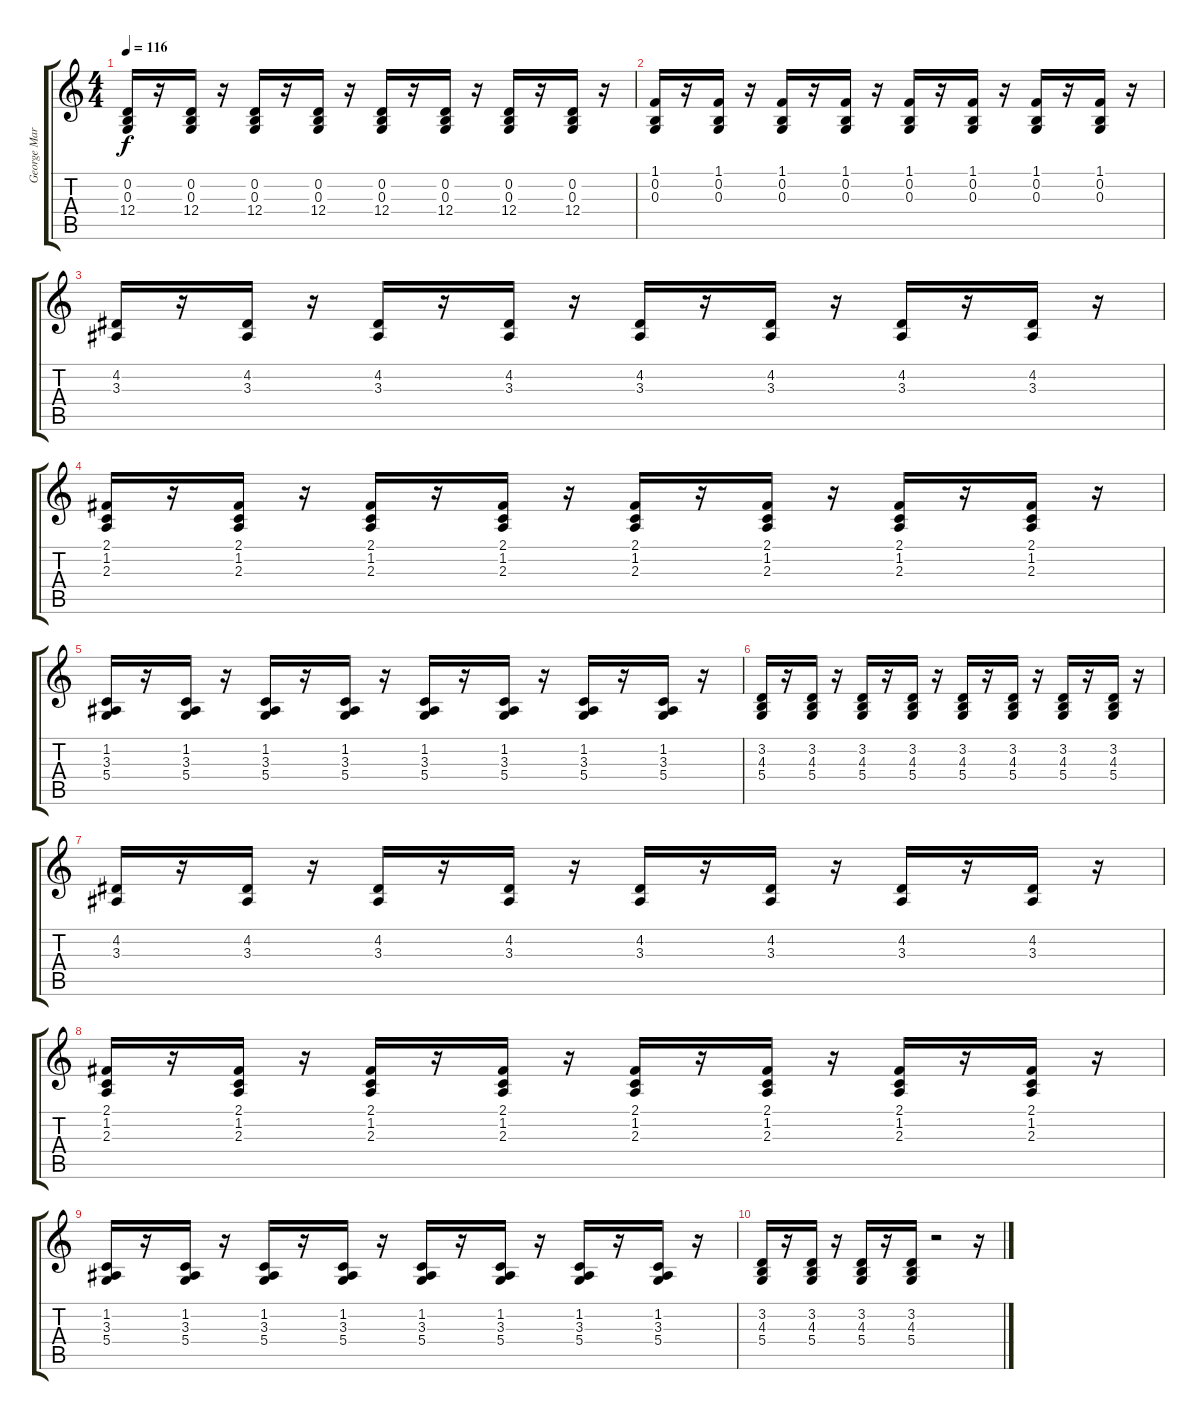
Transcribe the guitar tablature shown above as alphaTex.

\track ("George Martin" "George Mar") {instrument electricpiano2}
\staff {score tabs}
\tuning (E4 B3 G3 D3 A2 E2) {hide}
\ts (4 4)
\tempo 116
\clef g2
\ks c
(0.2 0.3 12.4).16{dy f} r.16 (0.2 0.3 12.4).16 r.16 (0.2 0.3 12.4).16 r.16 (0.2 0.3 12.4).16 r.16 (0.2 0.3 12.4).16 r.16 (0.2 0.3 12.4).16 r.16 (0.2 0.3 12.4).16 r.16 (0.2 0.3 12.4).16 r.16 |
(1.1 0.2 0.3).16 r.16 (1.1 0.2 0.3).16 r.16 (1.1 0.2 0.3).16 r.16 (1.1 0.2 0.3).16 r.16 (1.1 0.2 0.3).16 r.16 (1.1 0.2 0.3).16 r.16 (1.1 0.2 0.3).16 r.16 (1.1 0.2 0.3).16 r.16 |
(4.2 3.3).16 r.16 (4.2 3.3).16 r.16 (4.2 3.3).16 r.16 (4.2 3.3).16 r.16 (4.2 3.3).16 r.16 (4.2 3.3).16 r.16 (4.2 3.3).16 r.16 (4.2 3.3).16 r.16 |
(2.1 1.2 2.3).16 r.16 (2.1 1.2 2.3).16 r.16 (2.1 1.2 2.3).16 r.16 (2.1 1.2 2.3).16 r.16 (2.1 1.2 2.3).16 r.16 (2.1 1.2 2.3).16 r.16 (2.1 1.2 2.3).16 r.16 (2.1 1.2 2.3).16 r.16 |
(1.2 3.3 5.4).16 r.16 (1.2 3.3 5.4).16 r.16 (1.2 3.3 5.4).16 r.16 (1.2 3.3 5.4).16 r.16 (1.2 3.3 5.4).16 r.16 (1.2 3.3 5.4).16 r.16 (1.2 3.3 5.4).16 r.16 (1.2 3.3 5.4).16 r.16 |
(3.2 4.3 5.4).16 r.16 (3.2 4.3 5.4).16 r.16 (3.2 4.3 5.4).16 r.16 (3.2 4.3 5.4).16 r.16 (3.2 4.3 5.4).16 r.16 (3.2 4.3 5.4).16 r.16 (3.2 4.3 5.4).16 r.16 (3.2 4.3 5.4).16 r.16 |
(4.2 3.3).16 r.16 (4.2 3.3).16 r.16 (4.2 3.3).16 r.16 (4.2 3.3).16 r.16 (4.2 3.3).16 r.16 (4.2 3.3).16 r.16 (4.2 3.3).16 r.16 (4.2 3.3).16 r.16 |
(2.1 1.2 2.3).16 r.16 (2.1 1.2 2.3).16 r.16 (2.1 1.2 2.3).16 r.16 (2.1 1.2 2.3).16 r.16 (2.1 1.2 2.3).16 r.16 (2.1 1.2 2.3).16 r.16 (2.1 1.2 2.3).16 r.16 (2.1 1.2 2.3).16 r.16 |
(1.2 3.3 5.4).16 r.16 (1.2 3.3 5.4).16 r.16 (1.2 3.3 5.4).16 r.16 (1.2 3.3 5.4).16 r.16 (1.2 3.3 5.4).16 r.16 (1.2 3.3 5.4).16 r.16 (1.2 3.3 5.4).16 r.16 (1.2 3.3 5.4).16 r.16 |
(3.2 4.3 5.4).16 r.16 (3.2 4.3 5.4).16 r.16 (3.2 4.3 5.4).16 r.16 (3.2 4.3 5.4).16 r.2 r.16
